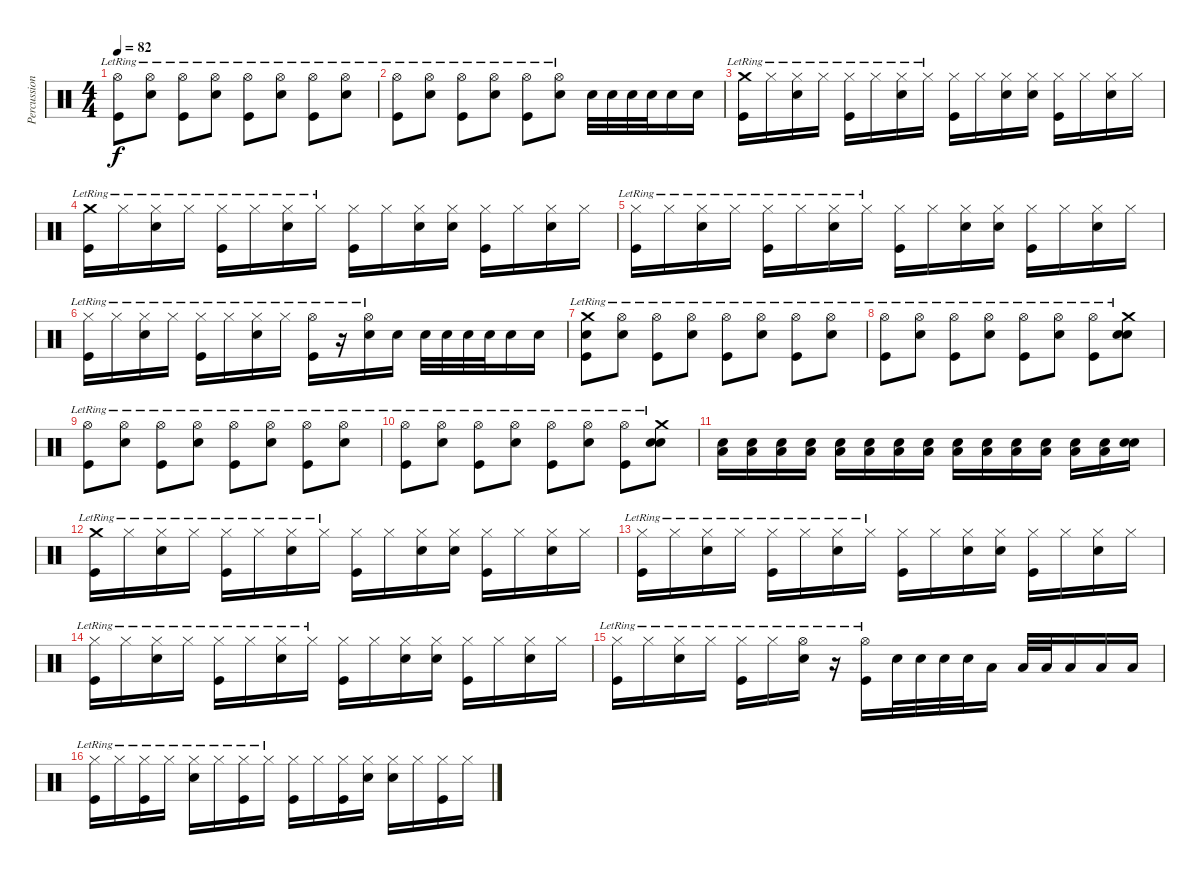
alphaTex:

\track ("Percussion" "Percussion") {instrument percussion}
\staff {score}
\articulation defaults
\ts (4 4)
\tempo 82
\clef neutral
\ks c
("Hi-Hat (open)"{lr} "Kick (hit)").8{dy f} ("Hi-Hat (open)"{lr} "Snare (hit) 2").8 ("Hi-Hat (open)"{lr} "Kick (hit)").8 ("Hi-Hat (open)"{lr} "Snare (hit) 2").8 ("Hi-Hat (open)"{lr} "Kick (hit)").8 ("Hi-Hat (open)"{lr} "Snare (hit) 2").8 ("Hi-Hat (open)"{lr} "Kick (hit)").8 ("Hi-Hat (open)"{lr} "Snare (hit) 2").8 |
("Hi-Hat (open)"{lr} "Kick (hit)").8 ("Hi-Hat (open)"{lr} "Snare (hit) 2").8 ("Hi-Hat (open)"{lr} "Kick (hit)").8 ("Hi-Hat (open)"{lr} "Snare (hit) 2").8 ("Hi-Hat (open)"{lr} "Kick (hit)").8 ("Hi-Hat (open)"{lr} "Snare (hit) 2").8 "Snare (hit) 2".32 "Snare (hit) 2".32 "Snare (hit) 2".32 "Snare (hit) 2".32 "Snare (hit) 2".16 "Snare (hit) 2".16 |
("Crash medium (hit)"{lr} "Kick (hit)").16 "Hi-Hat (closed)"{lr}.16 ("Hi-Hat (closed)"{lr} "Snare (hit) 2").16 "Hi-Hat (closed)"{lr}.16 ("Hi-Hat (closed)"{lr} "Kick (hit)").16 "Hi-Hat (closed)"{lr}.16 ("Hi-Hat (closed)"{lr} "Snare (hit) 2").16 "Hi-Hat (closed)"{lr}.16 ("Hi-Hat (closed)" "Kick (hit)").16 "Hi-Hat (closed)".16 ("Hi-Hat (closed)" "Snare (hit) 2").16 ("Hi-Hat (closed)" "Snare (hit)").16 ("Hi-Hat (closed)" "Kick (hit)").16 "Hi-Hat (closed)".16 ("Hi-Hat (closed)" "Snare (hit) 2").16 "Hi-Hat (closed)".16 |
("Crash medium (hit)"{lr} "Kick (hit)").16 "Hi-Hat (closed)"{lr}.16 ("Hi-Hat (closed)"{lr} "Snare (hit) 2").16 "Hi-Hat (closed)"{lr}.16 ("Hi-Hat (closed)"{lr} "Kick (hit)").16 "Hi-Hat (closed)"{lr}.16 ("Hi-Hat (closed)"{lr} "Snare (hit) 2").16 "Hi-Hat (closed)"{lr}.16 ("Hi-Hat (closed)" "Kick (hit)").16 "Hi-Hat (closed)".16 ("Hi-Hat (closed)" "Snare (hit) 2").16 ("Hi-Hat (closed)" "Snare (hit)").16 ("Hi-Hat (closed)" "Kick (hit)").16 "Hi-Hat (closed)".16 ("Hi-Hat (closed)" "Snare (hit) 2").16 "Hi-Hat (closed)".16 |
("Hi-Hat (closed)"{lr} "Kick (hit)").16 "Hi-Hat (closed)"{lr}.16 ("Hi-Hat (closed)"{lr} "Snare (hit) 2").16 "Hi-Hat (closed)"{lr}.16 ("Hi-Hat (closed)"{lr} "Kick (hit)").16 "Hi-Hat (closed)"{lr}.16 ("Hi-Hat (closed)"{lr} "Snare (hit) 2").16 "Hi-Hat (closed)"{lr}.16 ("Hi-Hat (closed)" "Kick (hit)").16 "Hi-Hat (closed)".16 ("Hi-Hat (closed)" "Snare (hit) 2").16 ("Hi-Hat (closed)" "Snare (hit)").16 ("Hi-Hat (closed)" "Kick (hit)").16 "Hi-Hat (closed)".16 ("Hi-Hat (closed)" "Snare (hit) 2").16 "Hi-Hat (closed)".16 |
("Hi-Hat (closed)"{lr} "Kick (hit)").16 "Hi-Hat (closed)"{lr}.16 ("Hi-Hat (closed)"{lr} "Snare (hit) 2").16 "Hi-Hat (closed)"{lr}.16 ("Hi-Hat (closed)"{lr} "Kick (hit)").16 "Hi-Hat (closed)"{lr}.16 ("Hi-Hat (closed)"{lr} "Snare (hit) 2").16 "Hi-Hat (closed)"{lr}.16 ("Hi-Hat (open)"{lr} "Kick (hit)").16 r.16 ("Hi-Hat (open)"{lr} "Snare (hit) 2").16 "Snare (hit)".16 "Snare (hit) 2".32 "Snare (hit) 2".32 "Snare (hit) 2".32 "Snare (hit) 2".32 "Snare (hit) 2".16 "Snare (hit) 2".16 |
("Crash medium (hit)"{lr} "Kick (hit)" "Snare (hit)").8 ("Hi-Hat (open)"{lr} "Snare (hit) 2").8 ("Hi-Hat (open)"{lr} "Kick (hit)").8 ("Hi-Hat (open)"{lr} "Snare (hit) 2").8 ("Hi-Hat (open)"{lr} "Kick (hit)").8 ("Hi-Hat (open)"{lr} "Snare (hit) 2").8 ("Hi-Hat (open)"{lr} "Kick (hit)").8 ("Hi-Hat (open)"{lr} "Snare (hit) 2").8 |
("Hi-Hat (open)"{lr} "Kick (hit)").8 ("Hi-Hat (open)"{lr} "Snare (hit) 2").8 ("Hi-Hat (open)"{lr} "Kick (hit)").8 ("Hi-Hat (open)"{lr} "Snare (hit) 2").8 ("Hi-Hat (open)"{lr} "Kick (hit)").8 ("Hi-Hat (open)"{lr} "Snare (hit) 2").8 ("Hi-Hat (open)"{lr} "Kick (hit)").8 ("Crash medium (hit)"{lr} "Snare (hit)" "Snare (hit) 2").8 |
("Hi-Hat (open)"{lr} "Kick (hit)").8 ("Hi-Hat (open)"{lr} "Snare (hit) 2").8 ("Hi-Hat (open)"{lr} "Kick (hit)").8 ("Hi-Hat (open)"{lr} "Snare (hit) 2").8 ("Hi-Hat (open)"{lr} "Kick (hit)").8 ("Hi-Hat (open)"{lr} "Snare (hit) 2").8 ("Hi-Hat (open)"{lr} "Kick (hit)").8 ("Hi-Hat (open)"{lr} "Snare (hit) 2").8 |
("Hi-Hat (open)"{lr} "Kick (hit)").8 ("Hi-Hat (open)"{lr} "Snare (hit) 2").8 ("Hi-Hat (open)"{lr} "Kick (hit)").8 ("Hi-Hat (open)"{lr} "Snare (hit) 2").8 ("Hi-Hat (open)"{lr} "Kick (hit)").8 ("Hi-Hat (open)"{lr} "Snare (hit) 2").8 ("Hi-Hat (open)"{lr} "Kick (hit)").8 ("Crash medium (hit)"{lr} "Snare (hit)" "Snare (hit) 2").8 |
("Low Floor Tom (hit)" "Snare (hit) 2").16 ("Low Floor Tom (hit)" "Snare (hit) 2").16 ("Low Floor Tom (hit)" "Snare (hit) 2").16 ("Low Floor Tom (hit)" "Snare (hit) 2").16 ("Low Floor Tom (hit)" "Snare (hit) 2").16 ("Low Floor Tom (hit)" "Snare (hit) 2").16 ("Low Floor Tom (hit)" "Snare (hit) 2").16 ("Low Floor Tom (hit)" "Snare (hit) 2").16 ("Low Floor Tom (hit)" "Snare (hit) 2").16 ("Low Floor Tom (hit)" "Snare (hit) 2").16 ("Low Floor Tom (hit)" "Snare (hit) 2").16 ("Low Floor Tom (hit)" "Snare (hit) 2").16 ("Low Floor Tom (hit)" "Snare (hit) 2").16 ("Low Floor Tom (hit)" "Snare (hit) 2").16 ("Snare (hit) 2" "Snare (hit) 2").16 |
("Crash medium (hit)"{lr} "Kick (hit)").16 "Hi-Hat (closed)"{lr}.16 ("Hi-Hat (closed)"{lr} "Snare (hit) 2").16 "Hi-Hat (closed)"{lr}.16 ("Hi-Hat (closed)"{lr} "Kick (hit)").16 "Hi-Hat (closed)"{lr}.16 ("Hi-Hat (closed)"{lr} "Snare (hit) 2").16 "Hi-Hat (closed)"{lr}.16 ("Hi-Hat (closed)" "Kick (hit)").16 "Hi-Hat (closed)".16 ("Hi-Hat (closed)" "Snare (hit) 2").16 ("Hi-Hat (closed)" "Snare (hit)").16 ("Hi-Hat (closed)" "Kick (hit)").16 "Hi-Hat (closed)".16 ("Hi-Hat (closed)" "Snare (hit) 2").16 "Hi-Hat (closed)".16 |
("Hi-Hat (closed)"{lr} "Kick (hit)").16 "Hi-Hat (closed)"{lr}.16 ("Hi-Hat (closed)"{lr} "Snare (hit) 2").16 "Hi-Hat (closed)"{lr}.16 ("Hi-Hat (closed)"{lr} "Kick (hit)").16 "Hi-Hat (closed)"{lr}.16 ("Hi-Hat (closed)"{lr} "Snare (hit) 2").16 "Hi-Hat (closed)"{lr}.16 ("Hi-Hat (closed)" "Kick (hit)").16 "Hi-Hat (closed)".16 ("Hi-Hat (closed)" "Snare (hit) 2").16 ("Hi-Hat (closed)" "Snare (hit)").16 ("Hi-Hat (closed)" "Kick (hit)").16 "Hi-Hat (closed)".16 ("Hi-Hat (closed)" "Snare (hit) 2").16 "Hi-Hat (closed)".16 |
("Hi-Hat (closed)"{lr} "Kick (hit)").16 "Hi-Hat (closed)"{lr}.16 ("Hi-Hat (closed)"{lr} "Snare (hit) 2").16 "Hi-Hat (closed)"{lr}.16 ("Hi-Hat (closed)"{lr} "Kick (hit)").16 "Hi-Hat (closed)"{lr}.16 ("Hi-Hat (closed)"{lr} "Snare (hit) 2").16 "Hi-Hat (closed)"{lr}.16 ("Hi-Hat (closed)" "Kick (hit)").16 "Hi-Hat (closed)".16 ("Hi-Hat (closed)" "Snare (hit) 2").16 ("Hi-Hat (closed)" "Snare (hit)").16 ("Hi-Hat (closed)" "Kick (hit)").16 "Hi-Hat (closed)".16 ("Hi-Hat (closed)" "Snare (hit) 2").16 "Hi-Hat (closed)".16 |
("Hi-Hat (closed)"{lr} "Kick (hit)").16 "Hi-Hat (closed)"{lr}.16 ("Hi-Hat (closed)"{lr} "Snare (hit) 2").16 "Hi-Hat (closed)"{lr}.16 ("Hi-Hat (closed)"{lr} "Kick (hit)").16 "Hi-Hat (closed)"{lr}.16 ("Hi-Hat (open)"{lr} "Snare (hit) 2").16 r.16 ("Hi-Hat (open)"{lr} "Kick (hit)").16 "Snare (hit) 2".32 "Snare (hit) 2".32 "Snare (hit) 2".32 "Snare (hit) 2".32 "Low Tom (hit)".16 "Low Tom (hit)".32 "Low Tom (hit)".32 "Low Tom (hit)".16 "Low Floor Tom (hit)".16 "Low Floor Tom (hit)".16 |
("Hi-Hat (closed)"{lr} "Kick (hit)").16 "Hi-Hat (closed)"{lr}.16 ("Hi-Hat (closed)"{lr} "Kick (hit)").16 "Hi-Hat (closed)"{lr}.16 ("Hi-Hat (closed)"{lr} "Snare (hit) 2").16 "Hi-Hat (closed)"{lr}.16 ("Hi-Hat (closed)"{lr} "Kick (hit)").16 "Hi-Hat (closed)"{lr}.16 ("Hi-Hat (closed)" "Kick (hit)").16 "Hi-Hat (closed)".16 ("Hi-Hat (closed)" "Kick (hit)").16 ("Hi-Hat (closed)" "Snare (hit)").16 ("Hi-Hat (closed)" "Snare (hit) 2").16 "Hi-Hat (closed)".16 ("Hi-Hat (closed)" "Kick (hit)").16 "Hi-Hat (closed)".16
